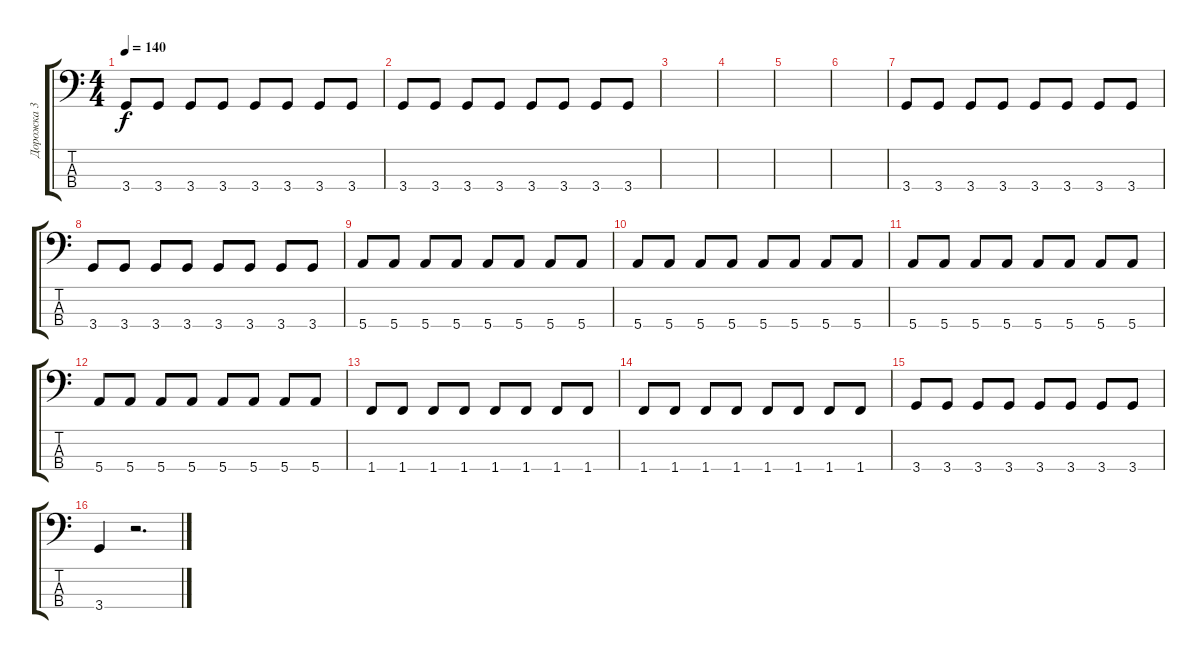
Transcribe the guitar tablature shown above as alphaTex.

\track ("Дорожка 3" "Дорожка 3") {instrument acousticguitarnylon}
\staff {score tabs}
\tuning (G2 D2 A1 E1) {hide}
\ts (4 4)
\tempo 140
\clef f4
\ks c
3.4.8{dy f} 3.4.8 3.4.8 3.4.8 3.4.8 3.4.8 3.4.8 3.4.8 |
3.4.8 3.4.8 3.4.8 3.4.8 3.4.8 3.4.8 3.4.8 3.4.8 |
|
|
|
|
3.4.8 3.4.8 3.4.8 3.4.8 3.4.8 3.4.8 3.4.8 3.4.8 |
3.4.8 3.4.8 3.4.8 3.4.8 3.4.8 3.4.8 3.4.8 3.4.8 |
5.4.8 5.4.8 5.4.8 5.4.8 5.4.8 5.4.8 5.4.8 5.4.8 |
5.4.8 5.4.8 5.4.8 5.4.8 5.4.8 5.4.8 5.4.8 5.4.8 |
5.4.8 5.4.8 5.4.8 5.4.8 5.4.8 5.4.8 5.4.8 5.4.8 |
5.4.8 5.4.8 5.4.8 5.4.8 5.4.8 5.4.8 5.4.8 5.4.8 |
1.4.8 1.4.8 1.4.8 1.4.8 1.4.8 1.4.8 1.4.8 1.4.8 |
1.4.8 1.4.8 1.4.8 1.4.8 1.4.8 1.4.8 1.4.8 1.4.8 |
3.4.8 3.4.8 3.4.8 3.4.8 3.4.8 3.4.8 3.4.8 3.4.8 |
3.4.4 r.2{d}
